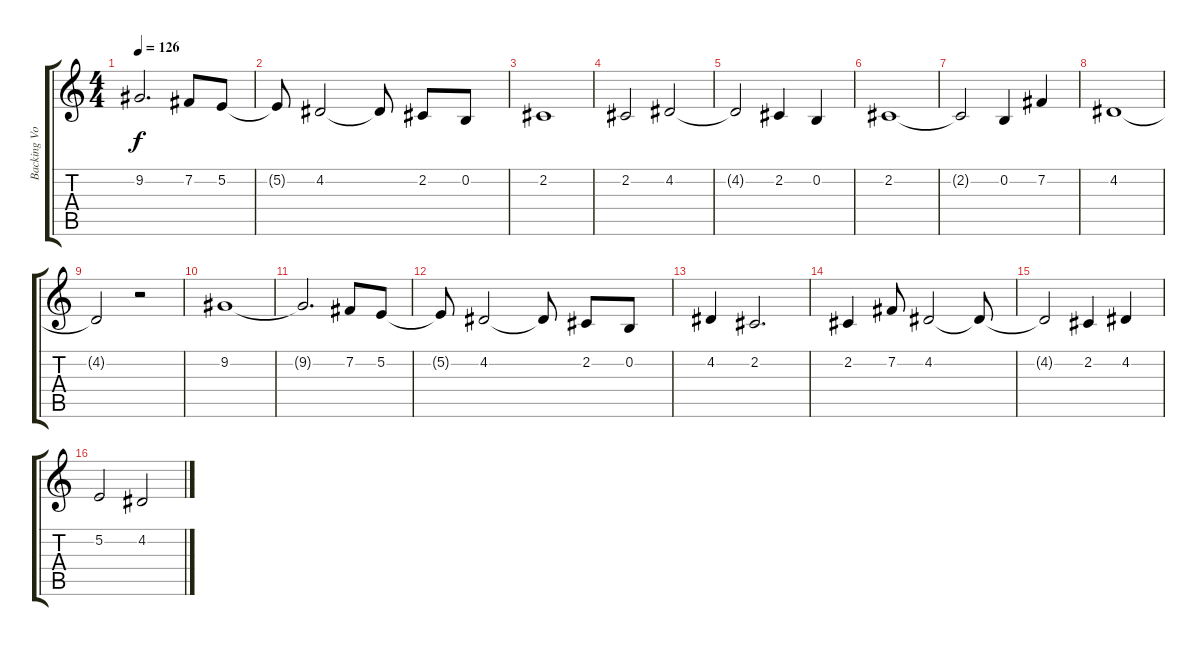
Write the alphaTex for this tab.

\track ("Backing Voice" "Backing Vo") {instrument flute}
\staff {score tabs}
\tuning (E4 B3 G3 D3 A2 E2) {hide}
\ts (4 4)
\tempo 126
\clef g2
\ks c
9.2{t}.2{d dy f} 7.2.8 5.2.8 |
5.2{t}.8 4.2.2 4.2{t}.8 2.2.8 0.2.8 |
2.2.1 |
2.2.2 4.2.2 |
4.2{t}.2 2.2.4 0.2.4 |
2.2.1 |
2.2{t}.2 0.2.4 7.2.4 |
4.2.1 |
4.2{t}.2 r.2 |
9.2.1 |
9.2{t}.2{d} 7.2.8 5.2.8 |
5.2{t}.8 4.2.2 4.2{t}.8 2.2.8 0.2.8 |
4.2.4 2.2.2{d} |
2.2.4 7.2.8 4.2.2 4.2{t}.8 |
4.2{t}.2 2.2.4 4.2.4 |
5.2.2 4.2.2
